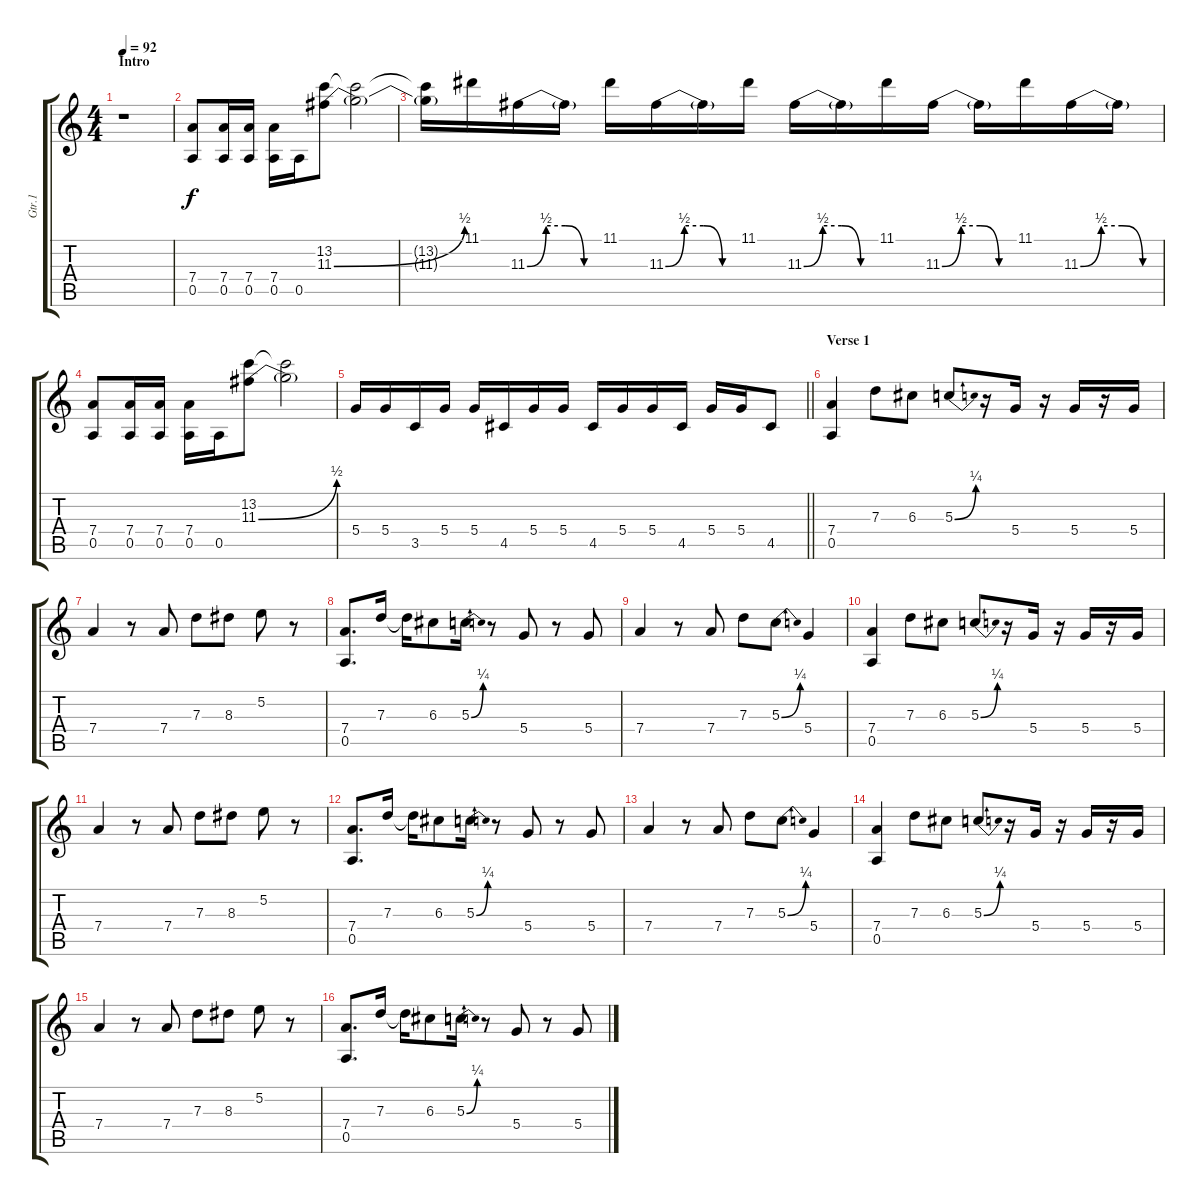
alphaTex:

\track ("Gtr.1" "Gtr.1") {instrument overdrivenguitar}
\staff {score tabs}
\tuning (E4 B3 G3 D3 A2 E2) {hide}
\ts (4 4)
\section ("" "Intro")
\tempo 92
\clef g2
\ks c
r.1{dy f instrument overdrivenguitar} |
(7.4 0.5).8 (7.4 0.5).16 (7.4 0.5).16 (7.4 0.5).16 0.5.16 (13.2 11.3{be (bend 0 0 60 2)}).8 (13.2{t} 11.3{t}).2 |
(13.2{t} 11.3{t}).16 11.1.16 11.3{be (custom 0 0 15 2 30 2 45 0 60 0)}.16 11.3{t}.16 11.1.16 11.3{be (custom 0 0 15 2 30 2 45 0 60 0)}.16 11.3{t}.16 11.1.16 11.3{be (custom 0 0 15 2 30 2 45 0 60 0)}.16 11.3{t}.16 11.1.16 11.3{be (custom 0 0 15 2 30 2 45 0 60 0)}.16 11.3{t}.16 11.1.16 11.3{be (custom 0 0 15 2 30 2 45 0 60 0)}.16 11.3{t}.16 |
(7.4 0.5).8 (7.4 0.5).16 (7.4 0.5).16 (7.4 0.5).16 0.5.16 (13.2 11.3{be (bend 0 0 60 2)}).8 (13.2{t} 11.3{t}).2 |
\barLineRight lightlight
5.4.16 5.4.16 3.5.16 5.4.16 5.4.16 4.5.16 5.4.16 5.4.16 4.5.16 5.4.16 5.4.16 4.5.16 5.4.16 5.4.16 4.5.8 |
\section ("" "Verse 1")
(7.4 0.5).4 7.3.8 6.3.8 5.3{be (bend 0 0 60 1)}.8 r.16 5.4.16 r.16 5.4.16 r.16 5.4.16 |
7.4.4 r.8 7.4.8 7.3.8 8.3.8 5.2.8 r.8 |
(7.4 0.5).8{d} 7.3.16 7.3{t}.16 6.3.8 5.3{be (bend 0 0 60 1)}.16 r.8 5.4.8 r.8 5.4.8 |
7.4.4 r.8 7.4.8 7.3.8 5.3{be (bend 0 0 60 1)}.8 5.4.4 |
(7.4 0.5).4 7.3.8 6.3.8 5.3{be (bend 0 0 60 1)}.8 r.16 5.4.16 r.16 5.4.16 r.16 5.4.16 |
7.4.4 r.8 7.4.8 7.3.8 8.3.8 5.2.8 r.8 |
(7.4 0.5).8{d} 7.3.16 7.3{t}.16 6.3.8 5.3{be (bend 0 0 60 1)}.16 r.8 5.4.8 r.8 5.4.8 |
7.4.4 r.8 7.4.8 7.3.8 5.3{be (bend 0 0 60 1)}.8 5.4.4 |
(7.4 0.5).4 7.3.8 6.3.8 5.3{be (bend 0 0 60 1)}.8 r.16 5.4.16 r.16 5.4.16 r.16 5.4.16 |
7.4.4 r.8 7.4.8 7.3.8 8.3.8 5.2.8 r.8 |
(7.4 0.5).8{d} 7.3.16 7.3{t}.16 6.3.8 5.3{be (bend 0 0 60 1)}.16 r.8 5.4.8 r.8 5.4.8
